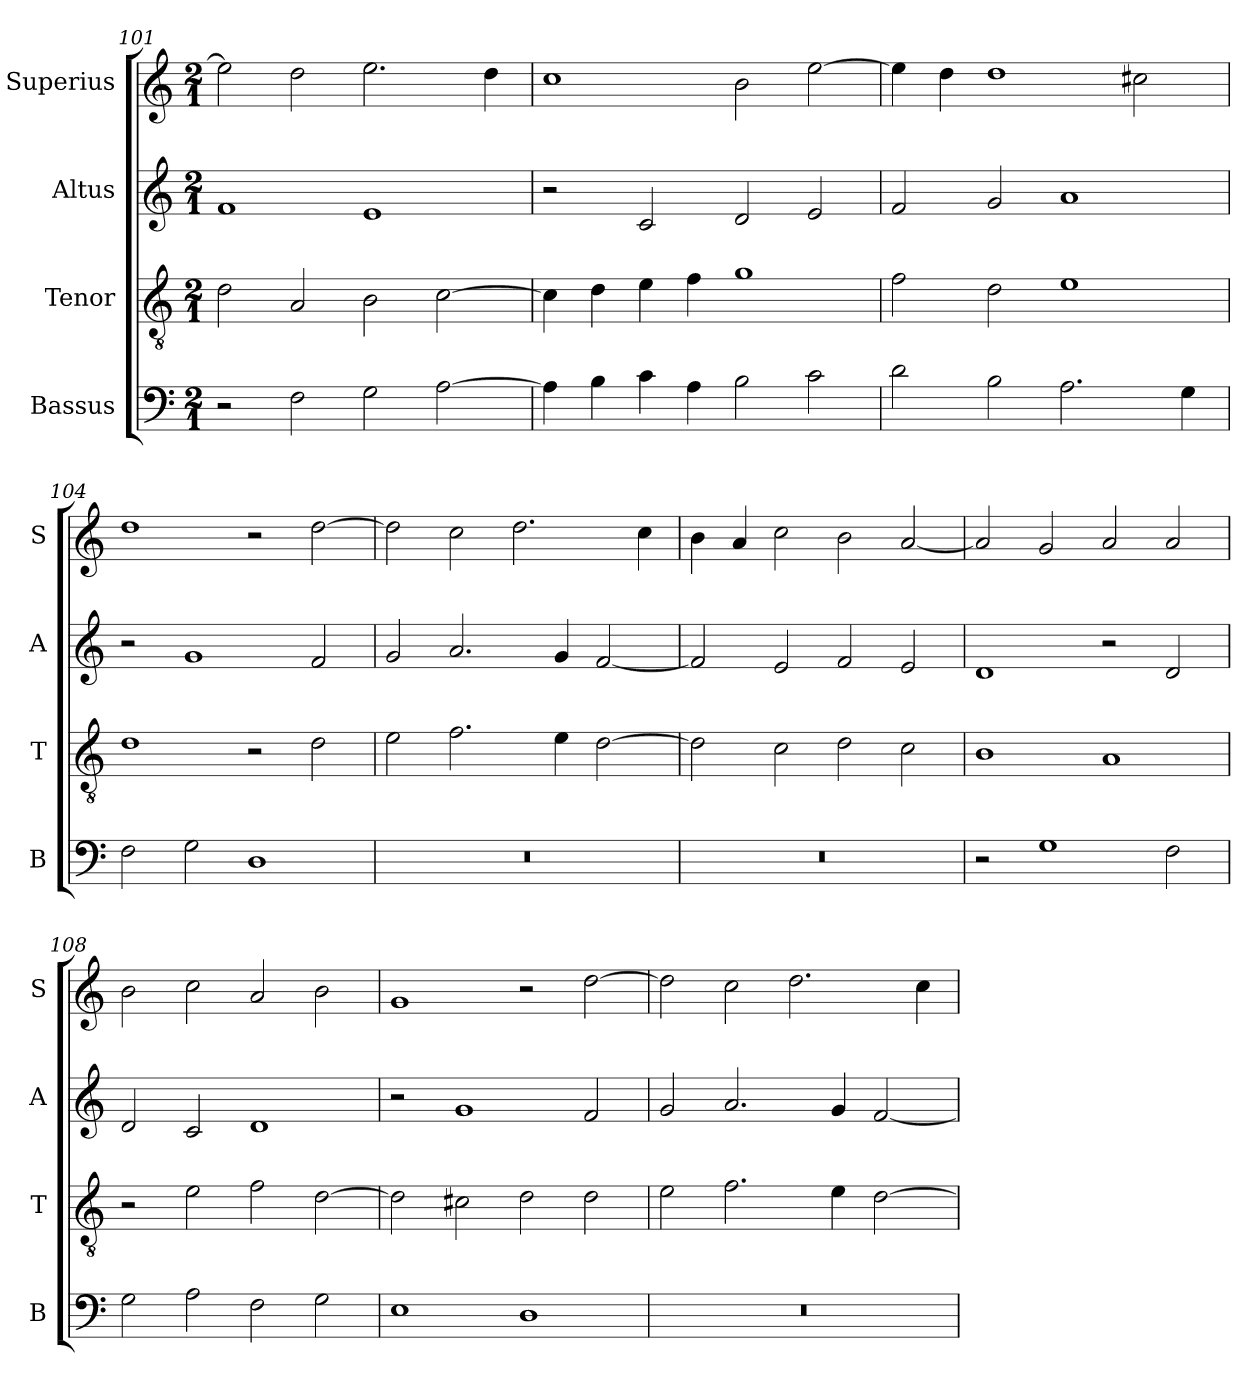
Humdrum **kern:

**kern	**kern	**kern	**kern
*part4	*part3	*part2	*part1
*staff4	*staff3	*staff2	*staff1
*I"Bassus	*I"Tenor	*I"Altus	*I"Superius
*I'B	*I'T	*I'A	*I'S
*clefF4	*clefGv2	*clefG2	*clefG2
*k[]	*k[]	*k[]	*k[]
*C:	*C:	*C:	*C:
*M2/1	*M2/1	*M2/1	*M2/1
=101	=101	=101	=101
2r	2d	1f	2ee]
2F	2A	.	2dd
2G	2B	1e	2.ee
[2A	[2c	.	.
.	.	.	4dd
=102	=102	=102	=102
4A]	4c]	2r	1cc
4B	4d	.	.
4c	4e	2c	.
4A	4f	.	.
2B	1g	2d	2b
2c	.	2e	[2ee
=103	=103	=103	=103
2d	2f	2f	4ee]
.	.	.	4dd
2B	2d	2g	1dd
2.A	1e	1a	.
.	.	.	2cc#X
4G	.	.	.
=104	=104	=104	=104
2F	1d	2r	1dd
2G	.	1g	.
1D	2r	.	2r
.	2d	2f	[2dd
=105	=105	=105	=105
0r	2e	2g	2dd]
.	2.f	2.a	2cc
.	.	.	2.dd
.	4e	4g	.
.	[2d	[2f	.
.	.	.	4cc
=106	=106	=106	=106
0r	2d]	2f]	4b
.	.	.	4a
.	2c	2e	2cc
.	2d	2f	2b
.	2c	2e	[2a
=107	=107	=107	=107
2r	1B	1d	2a]
1G	.	.	2g
.	1A	2r	2a
2F	.	2d	2a
=108	=108	=108	=108
2G	2r	2d	2b
2A	2e	2c	2cc
2F	2f	1d	2a
2G	[2d	.	2b
=109	=109	=109	=109
1E	2d]	2r	1g
.	2c#X	1g	.
1D	2d	.	2r
.	2d	2f	[2dd
=110	=110	=110	=110
0r	2e	2g	2dd]
.	2.f	2.a	2cc
.	.	.	2.dd
.	4e	4g	.
.	[2d	[2f	.
.	.	.	4cc
=	=	=	=
*-	*-	*-	*-
